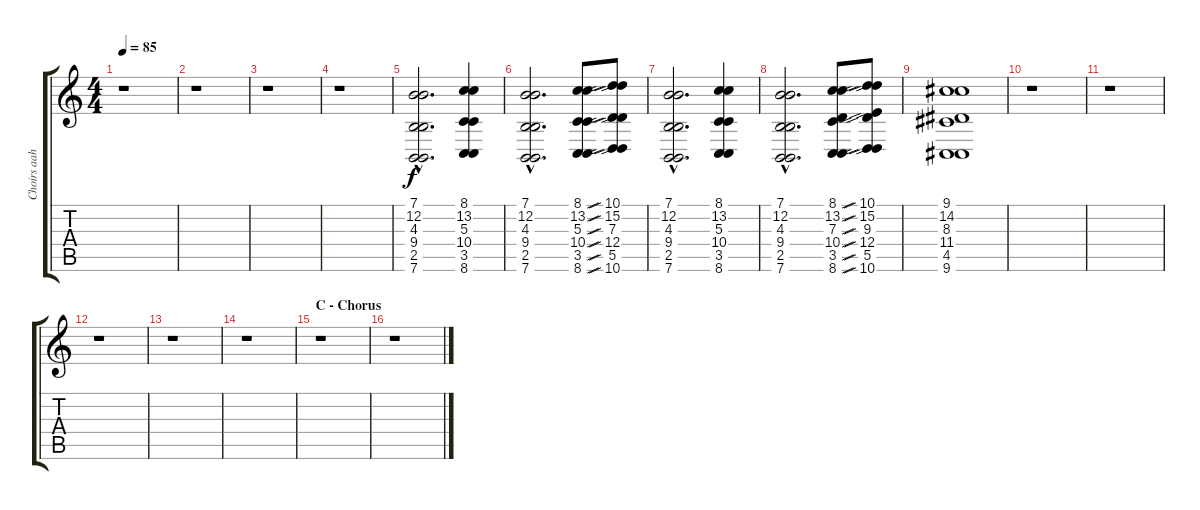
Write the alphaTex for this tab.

\track ("Choirs aahs" "Choirs aah") {instrument choiraahs}
\staff {score tabs}
\tuning (E4 B3 G3 D3 A2 E2) {hide}
\ts (4 4)
\tempo 85
\clef g2
\ks c
r.1{dy f} |
r.1 |
r.1 |
r.1 |
(7.1{hac} 12.2{hac} 4.3{hac} 9.4{hac} 2.5{hac} 7.6{hac}).2{d} (8.1 13.2 5.3 10.4 3.5 8.6).4 |
(7.1{hac} 12.2{hac} 4.3{hac} 9.4{hac} 2.5{hac} 7.6{hac}).2{d} (8.1{sou} 13.2{sou} 5.3{sou} 10.4{sou} 3.5{sou} 8.6{sou}).8 (10.1{sib} 15.2{sib} 7.3{sib} 12.4{sib} 5.5{sib} 10.6{sib}).8 |
(7.1{hac} 12.2{hac} 4.3{hac} 9.4{hac} 2.5{hac} 7.6{hac}).2{d} (8.1 13.2 5.3 10.4 3.5 8.6).4 |
(7.1{hac} 12.2{hac} 4.3{hac} 9.4{hac} 2.5{hac} 7.6{hac}).2{d} (8.1{sou} 13.2{sou} 7.3{sou} 10.4{sou} 3.5{sou} 8.6{sou}).8 (10.1{sib} 15.2{sib} 9.3{sib} 12.4{sib} 5.5{sib} 10.6{sib}).8 |
(9.1 14.2 8.3 11.4 4.5 9.6).1 |
r.1 |
r.1 |
r.1 |
r.1 |
r.1 |
\section ("" "C - Chorus")
r.1 |
r.1
